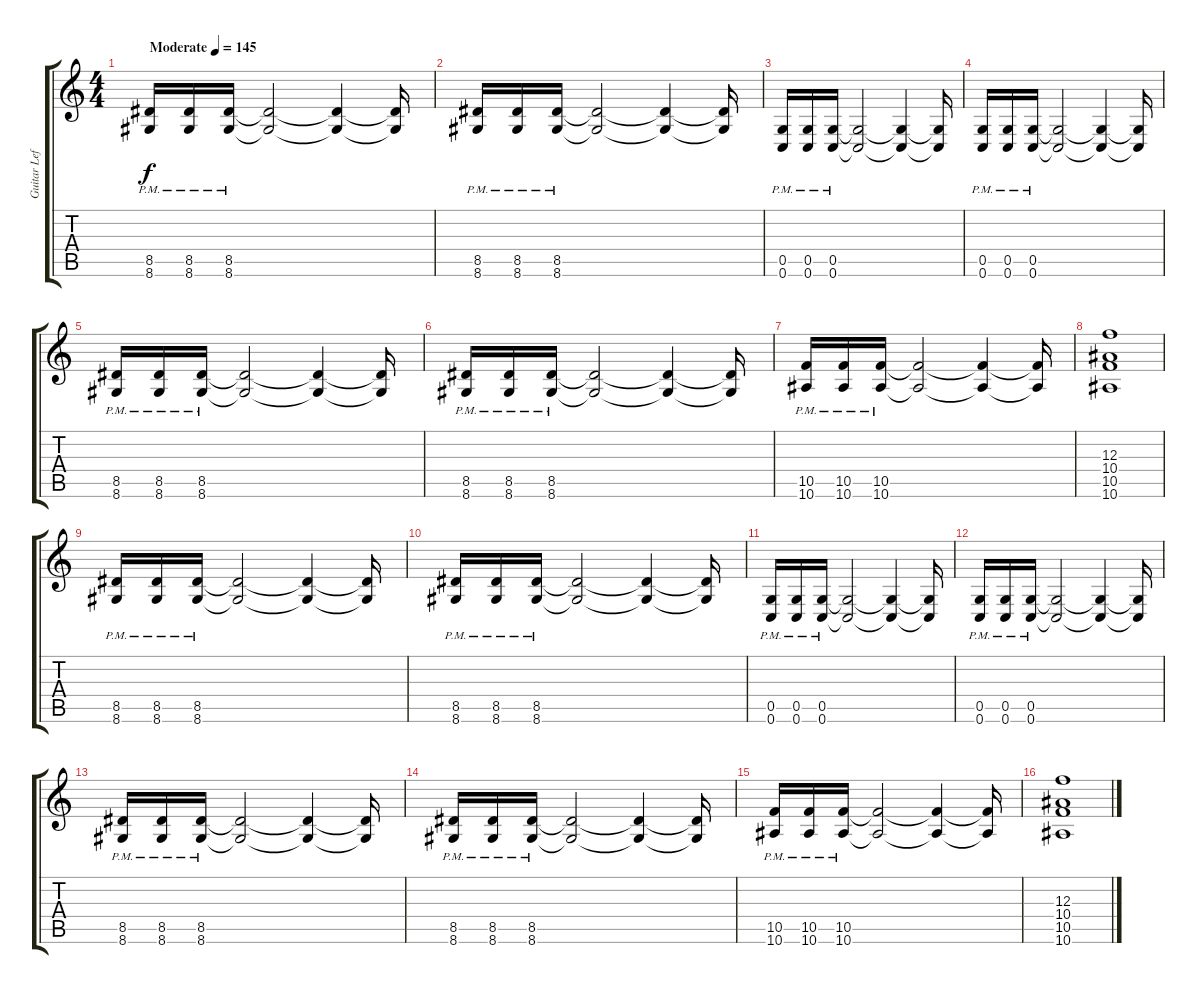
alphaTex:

\track ("Guitar Left" "Guitar Lef") {instrument distortionguitar}
\staff {score tabs}
\tuning (D4 A3 F3 C3 G2 C2) {hide}
\ts (4 4)
\tempo (145 "Moderate")
\clef g2
\ks c
(8.5{pm} 8.6{pm}).16{dy f instrument distortionguitar} (8.5{pm} 8.6{pm}).16 (8.5{pm} 8.6{pm}).16{beam merge} (8.5{t} 8.6{t}).2 (8.5{t} 8.6{t}).4 (8.5{t} 8.6{t}).16 |
(8.5{pm} 8.6{pm}).16 (8.5{pm} 8.6{pm}).16 (8.5{pm} 8.6{pm}).16{beam merge} (8.5{t} 8.6{t}).2 (8.5{t} 8.6{t}).4 (8.5{t} 8.6{t}).16 |
(0.5{pm} 0.6{pm}).16 (0.5{pm} 0.6{pm}).16 (0.5{pm} 0.6{pm}).16{beam merge} (0.5{t} 0.6{t}).2 (0.5{t} 0.6{t}).4 (0.5{t} 0.6{t}).16 |
(0.5{pm} 0.6{pm}).16 (0.5{pm} 0.6{pm}).16 (0.5{pm} 0.6{pm}).16{beam merge} (0.5{t} 0.6{t}).2 (0.5{t} 0.6{t}).4 (0.5{t} 0.6{t}).16 |
(8.5{pm} 8.6{pm}).16 (8.5{pm} 8.6{pm}).16 (8.5{pm} 8.6{pm}).16{beam merge} (8.5{t} 8.6{t}).2 (8.5{t} 8.6{t}).4 (8.5{t} 8.6{t}).16 |
(8.5{pm} 8.6{pm}).16 (8.5{pm} 8.6{pm}).16 (8.5{pm} 8.6{pm}).16{beam merge} (8.5{t} 8.6{t}).2 (8.5{t} 8.6{t}).4 (8.5{t} 8.6{t}).16 |
(10.5{pm} 10.6{pm}).16 (10.5{pm} 10.6{pm}).16 (10.5{pm} 10.6{pm}).16{beam merge} (10.5{t} 10.6{t}).2 (10.5{t} 10.6{t}).4 (10.5{t} 10.6{t}).16 |
(12.3 10.4 10.5 10.6).1 |
(8.5{pm} 8.6{pm}).16 (8.5{pm} 8.6{pm}).16 (8.5{pm} 8.6{pm}).16{beam merge} (8.5{t} 8.6{t}).2 (8.5{t} 8.6{t}).4 (8.5{t} 8.6{t}).16 |
(8.5{pm} 8.6{pm}).16 (8.5{pm} 8.6{pm}).16 (8.5{pm} 8.6{pm}).16{beam merge} (8.5{t} 8.6{t}).2 (8.5{t} 8.6{t}).4 (8.5{t} 8.6{t}).16 |
(0.5{pm} 0.6{pm}).16 (0.5{pm} 0.6{pm}).16 (0.5{pm} 0.6{pm}).16{beam merge} (0.5{t} 0.6{t}).2 (0.5{t} 0.6{t}).4 (0.5{t} 0.6{t}).16 |
(0.5{pm} 0.6{pm}).16 (0.5{pm} 0.6{pm}).16 (0.5{pm} 0.6{pm}).16{beam merge} (0.5{t} 0.6{t}).2 (0.5{t} 0.6{t}).4 (0.5{t} 0.6{t}).16 |
(8.5{pm} 8.6{pm}).16 (8.5{pm} 8.6{pm}).16 (8.5{pm} 8.6{pm}).16{beam merge} (8.5{t} 8.6{t}).2 (8.5{t} 8.6{t}).4 (8.5{t} 8.6{t}).16 |
(8.5{pm} 8.6{pm}).16 (8.5{pm} 8.6{pm}).16 (8.5{pm} 8.6{pm}).16{beam merge} (8.5{t} 8.6{t}).2 (8.5{t} 8.6{t}).4 (8.5{t} 8.6{t}).16 |
(10.5{pm} 10.6{pm}).16 (10.5{pm} 10.6{pm}).16 (10.5{pm} 10.6{pm}).16{beam merge} (10.5{t} 10.6{t}).2 (10.5{t} 10.6{t}).4 (10.5{t} 10.6{t}).16 |
(12.3 10.4 10.5 10.6).1
